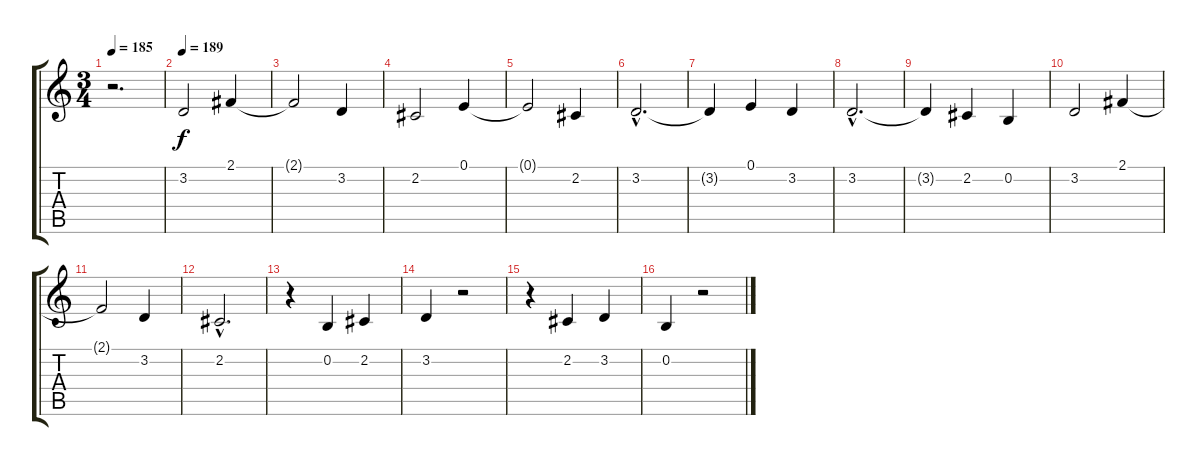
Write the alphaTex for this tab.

\track "" {instrument fx5brightness}
\staff {score tabs}
\tuning (E4 B3 G3 D3 A2 E2) {hide}
\ts (3 4)
\tempo 185
\clef g2
\ks c
r.2{d dy f} |
\tempo 189
3.2.2 2.1.4 |
2.1{t}.2 3.2.4 |
2.2.2 0.1.4 |
0.1{t}.2 2.2.4 |
3.2{hac}.2{d} |
3.2{t}.4 0.1.4 3.2.4 |
3.2{hac}.2{d} |
3.2{t}.4 2.2.4 0.2.4 |
3.2.2 2.1.4 |
2.1{t}.2 3.2.4 |
2.2{hac}.2{d} |
r.4 0.2.4 2.2.4 |
3.2.4 r.2 |
r.4 2.2.4 3.2.4 |
0.2.4 r.2
